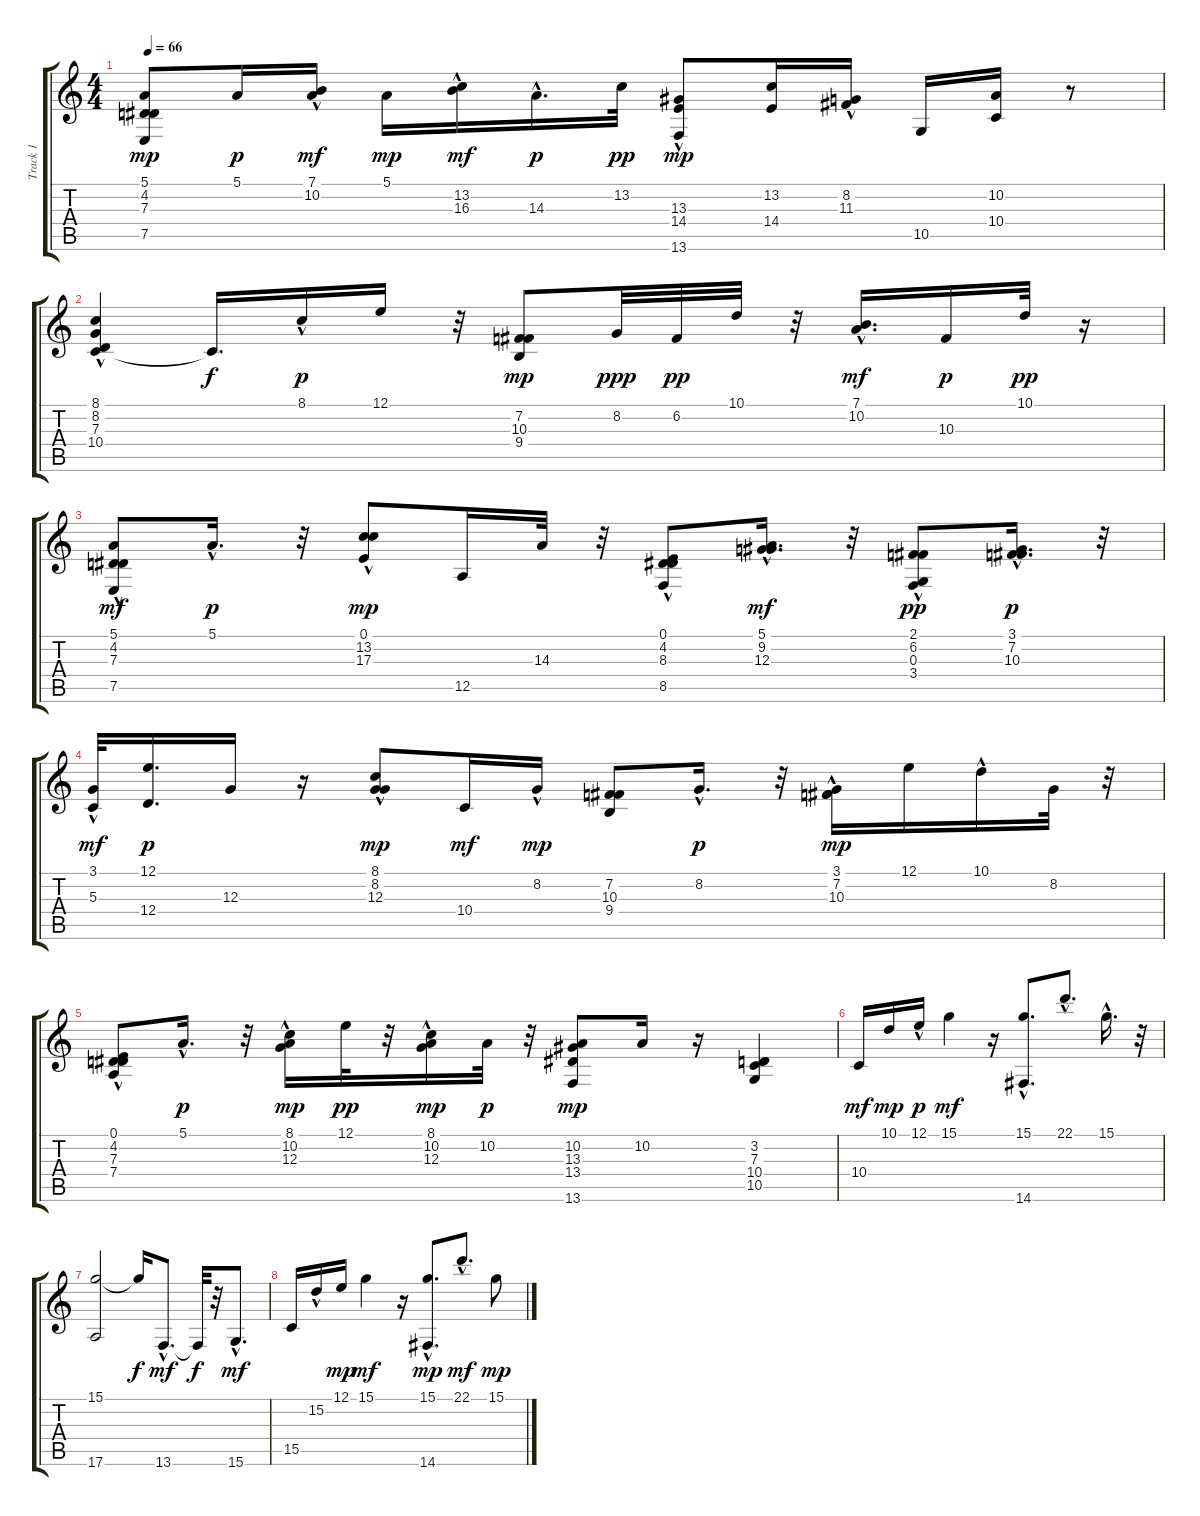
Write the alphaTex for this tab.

\track ("Track 1" "Track 1") {instrument brightacousticpiano}
\staff {score tabs}
\tuning (E4 B3 G3 D3 A2 E2) {hide}
\ts (4 4)
\tempo 66
\clef g2
\ks c
(5.1 4.2 7.3 7.5).8{dy mp} 5.1.16{dy p} (7.1{hac} 10.2{hac}).16{dy mf} 5.1.16{dy mp} (13.2{hac} 16.3{hac}).16{dy mf} 14.3{hac}.16{d dy p} 13.2.32{dy pp} (13.3 14.4{hac} 13.6).8{dy mp} (13.2 14.4).16 (8.2{hac} 11.3).16 10.5.16 (10.2 10.4).16 r.8 |
(8.1{hac} 8.2{hac} 7.3{hac} 10.4).4 10.4{t}.16{d dy f} 8.1{hac}.16{dy p} 12.1.16 r.32 (7.2 10.3 9.4).8{dy mp} 8.2.32{dy ppp} 6.2.32{dy pp} 10.1.32 r.32 (7.1{hac} 10.2{hac}).16{d dy mf} 10.3.16{dy p} 10.1.32{dy pp} r.16 |
(5.1{hac} 4.2{hac} 7.3 7.5).8{dy mf} 5.1{hac}.16{d dy p} r.32 (0.1 13.2{hac} 17.3{hac}).8{dy mp} 12.5.16 14.3.32 r.32 (0.1{hac} 4.2 8.3{hac} 8.5).8 (5.1{hac} 9.2{hac} 12.3{hac}).16{d dy mf} r.32 (2.1 6.2{hac} 0.3 3.4).8{dy pp} (3.1{hac} 7.2 10.3{hac}).16{d dy p} r.32 |
(3.1{hac} 5.3).32{dy mf} (12.1 12.4).16{d dy p} 12.3.16 r.16 (8.1{hac} 8.2 12.3{hac}).8{dy mp} 10.4.16{dy mf} 8.2{hac}.16{dy mp} (7.2 10.3 9.4).8 8.2{hac}.16{d dy p} r.32 (3.1{hac} 7.2{hac} 10.3).16{dy mp} 12.1.16 10.1{hac}.16 8.2.32 r.32 |
(0.1{hac} 4.2 7.3 7.4).8 5.1{hac}.16{d dy p} r.32 (8.1{hac} 10.2 12.3).16{dy mp} 12.1.32{dy pp} r.32 (8.1{hac} 10.2 12.3).16{dy mp} 10.2.32{dy p} r.32 (10.2 13.3 13.4 13.6).8{dy mp} 10.2.16 r.16 (3.2 7.3 10.4 10.5).4 |
10.4.16{dy mf} 10.1.16{dy mp} 12.1{hac}.16{dy p} 15.1.4{dy mf} r.16 (15.1{hac} 14.6).8{d} 22.1{hac}.8{d} 15.1{hac}.16{d} r.32 |
(15.1 17.6).2 15.1{t}.16{dy f} 13.6{hac}.8{d dy mf} 13.6{t}.32{dy f} r.32 15.6{hac}.8{d dy mf} |
15.5.16 15.2{hac}.16 12.1.16{dy mp} 15.1.4{dy mf} r.16 (15.1{hac} 14.6).8{d dy mp} 22.1{hac}.8{d dy mf} 15.1.8{dy mp}
